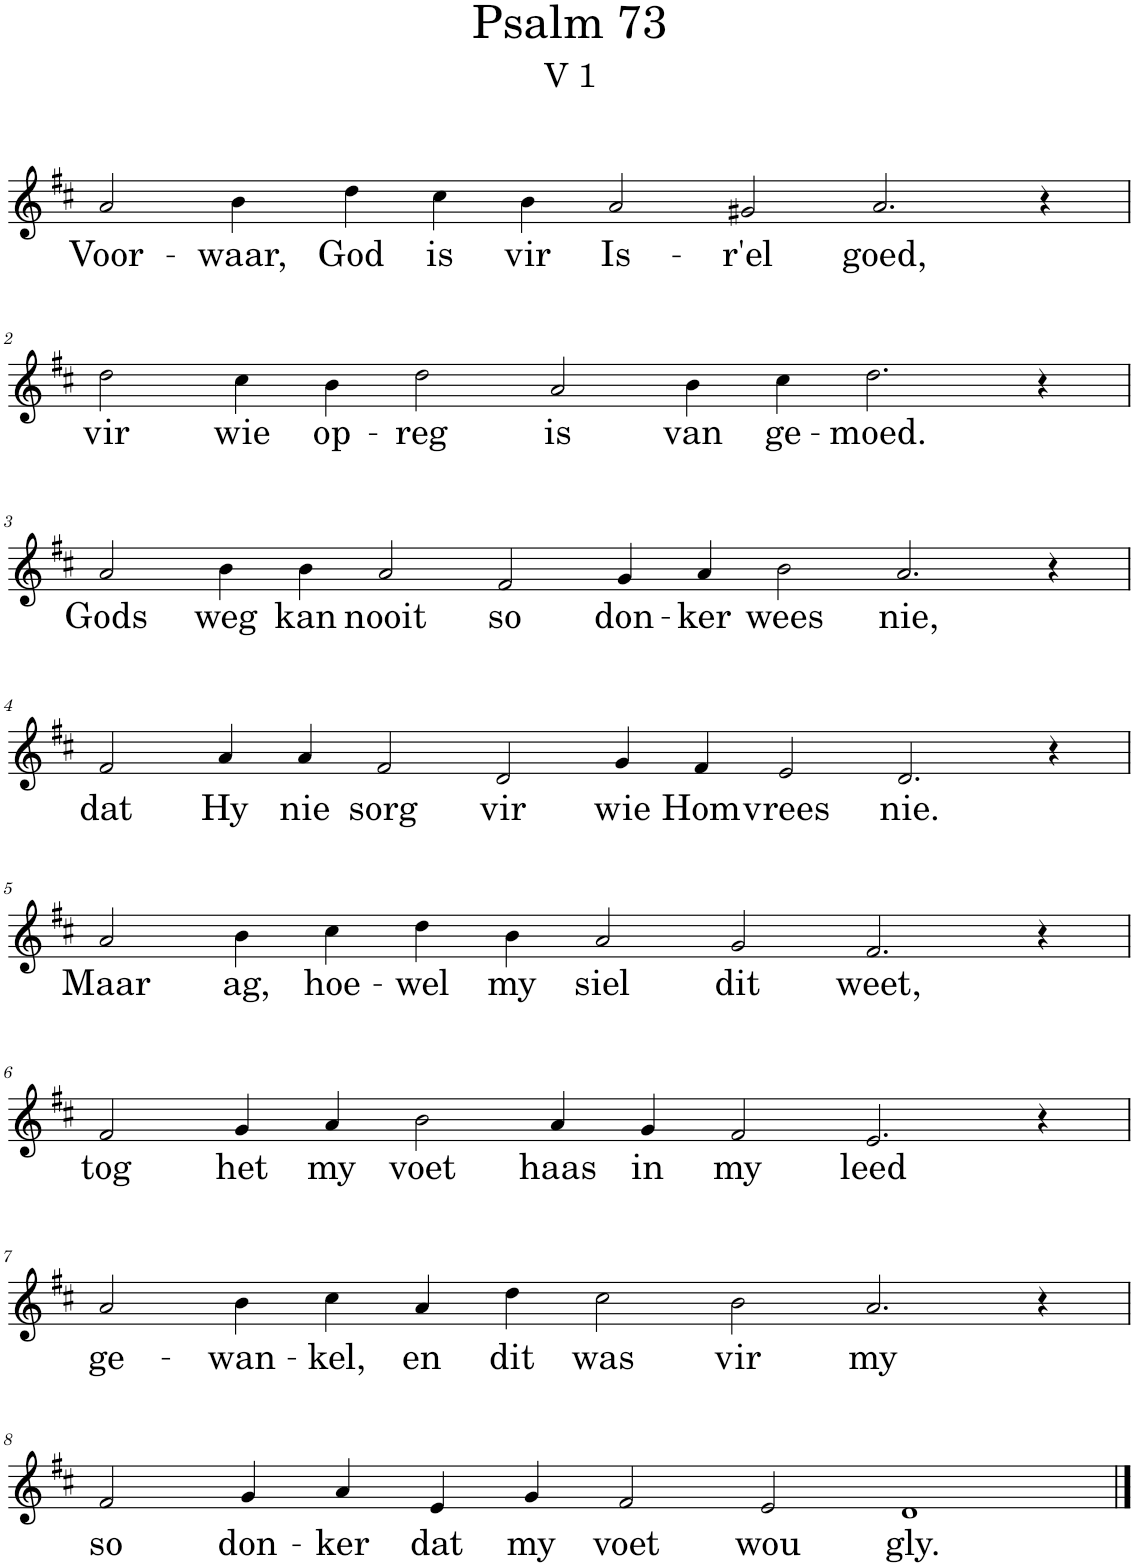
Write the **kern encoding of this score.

**kern	**text
*part1	*part1
*staff1	*staff1
*I"Pipe Organ	*
*I'Org.	*
*clefG2	*
*k[f#c#]	*
*M14/4	*
=1	=1
!	!LO:LY:b
2a/	Voor-
!	!LO:LY:b
4b\	-waar,
!	!LO:LY:b
4dd\	God
!	!LO:LY:b
4cc#\	is
!	!LO:LY:b
4b\	vir
!	!LO:LY:b
2a/	Is-
!	!LO:LY:b
2g#X/	-r'el
!	!LO:LY:b
2.a/	goed,
4r	.
!!LO:LB:g=z
=2	=2
!	!LO:LY:b
2dd\	vir
!	!LO:LY:b
4cc#\	wie
!	!LO:LY:b
4b\	op-
!	!LO:LY:b
2dd\	-reg
!	!LO:LY:b
2a/	is
!	!LO:LY:b
4b\	van
!	!LO:LY:b
4cc#\	ge-
!	!LO:LY:b
2.dd\	-moed.
4r	.
!!LO:LB:g=z
=3	=3
*M16/4	*
!	!LO:LY:b
2a/	Gods
!	!LO:LY:b
4b\	weg
!	!LO:LY:b
4b\	kan
!	!LO:LY:b
2a/	nooit
!	!LO:LY:b
2f#/	so
!	!LO:LY:b
4g/	don-
!	!LO:LY:b
4a/	-ker
!	!LO:LY:b
2b\	wees
!	!LO:LY:b
2.a/	nie,
4r	.
!!LO:LB:g=z
=4	=4
!	!LO:LY:b
2f#/	dat
!	!LO:LY:b
4a/	Hy
!	!LO:LY:b
4a/	nie
!	!LO:LY:b
2f#/	sorg
!	!LO:LY:b
2d/	vir
!	!LO:LY:b
4g/	wie
!	!LO:LY:b
4f#/	Hom
!	!LO:LY:b
2e/	vrees
!	!LO:LY:b
2.d/	nie.
4r	.
!!LO:LB:g=z
=5	=5
*M14/4	*
!	!LO:LY:b
2a/	Maar
!	!LO:LY:b
4b\	ag,
!	!LO:LY:b
4cc#\	hoe-
!	!LO:LY:b
4dd\	-wel
!	!LO:LY:b
4b\	my
!	!LO:LY:b
2a/	siel
!	!LO:LY:b
2g/	dit
!	!LO:LY:b
2.f#/	weet,
4r	.
!!LO:LB:g=z
=6	=6
!	!LO:LY:b
2f#/	tog
!	!LO:LY:b
4g/	het
!	!LO:LY:b
4a/	my
!	!LO:LY:b
2b\	voet
!	!LO:LY:b
4a/	haas
!	!LO:LY:b
4g/	in
!	!LO:LY:b
2f#/	my
!	!LO:LY:b
2.e/	leed
4r	.
!!LO:LB:g=z
=7	=7
!	!LO:LY:b
2a/	ge-
!	!LO:LY:b
4b\	-wan-
!	!LO:LY:b
4cc#\	-kel,
!	!LO:LY:b
4a/	en
!	!LO:LY:b
4dd\	dit
!	!LO:LY:b
2cc#\	was
!	!LO:LY:b
2b\	vir
!	!LO:LY:b
2.a/	my
4r	.
!!LO:LB:g=z
=8	=8
!	!LO:LY:b
2f#/	so
!	!LO:LY:b
4g/	don-
!	!LO:LY:b
4a/	-ker
!	!LO:LY:b
4e/	dat
!	!LO:LY:b
4g/	my
!	!LO:LY:b
2f#/	voet
!	!LO:LY:b
2e/	wou
!	!LO:LY:b
1d	gly.
==	==
*-	*-
